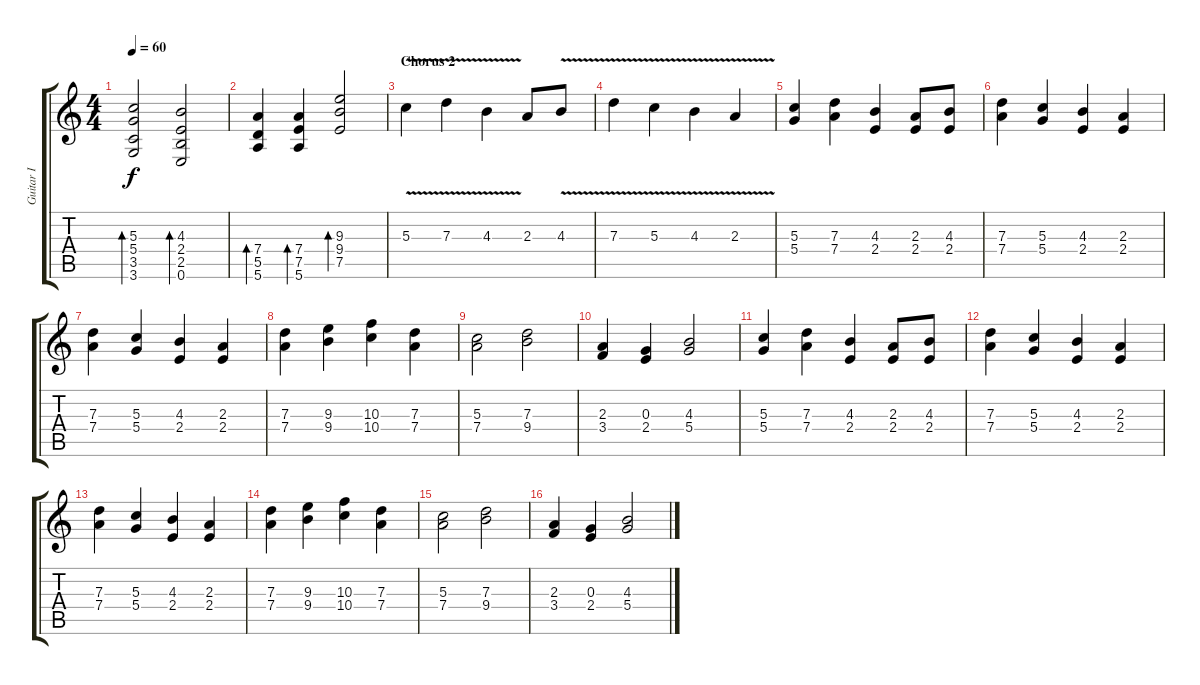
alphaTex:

\track ("Guitar I" "Guitar I") {instrument electricguitarclean}
\staff {score tabs}
\tuning (E4 B3 G3 D3 A2 E2) {hide}
\ts (4 4)
\tempo 60
\clef g2
\ks c
(5.3 5.4 3.5 3.6).2{bd 240 dy f} (4.3 2.4 2.5 0.6).2{bd 240} |
(7.4 5.5 5.6).4{bd 240} (7.4 7.5 5.6).4{bd 240} (9.3 9.4 7.5).2{bd 240} |
\section ("" "Chorus 2")
5.3{v}.4 7.3{v}.4 4.3{v}.4 2.3.8 4.3{v}.8 |
7.3{v}.4 5.3{v}.4 4.3{v}.4 2.3{v}.4 |
(5.3 5.4).4 (7.3 7.4).4 (4.3 2.4).4 (2.3 2.4).8 (4.3 2.4).8 |
(7.3 7.4).4 (5.3 5.4).4 (4.3 2.4).4 (2.3 2.4).4 |
(7.3 7.4).4 (5.3 5.4).4 (4.3 2.4).4 (2.3 2.4).4 |
(7.3 7.4).4 (9.3 9.4).4 (10.3 10.4).4 (7.3 7.4).4 |
(5.3 7.4).2 (7.3 9.4).2 |
(2.3 3.4).4 (0.3 2.4).4 (4.3 5.4).2 |
(5.3 5.4).4 (7.3 7.4).4 (4.3 2.4).4 (2.3 2.4).8 (4.3 2.4).8 |
(7.3 7.4).4 (5.3 5.4).4 (4.3 2.4).4 (2.3 2.4).4 |
(7.3 7.4).4 (5.3 5.4).4 (4.3 2.4).4 (2.3 2.4).4 |
(7.3 7.4).4 (9.3 9.4).4 (10.3 10.4).4 (7.3 7.4).4 |
(5.3 7.4).2 (7.3 9.4).2 |
(2.3 3.4).4 (0.3 2.4).4 (4.3 5.4).2
